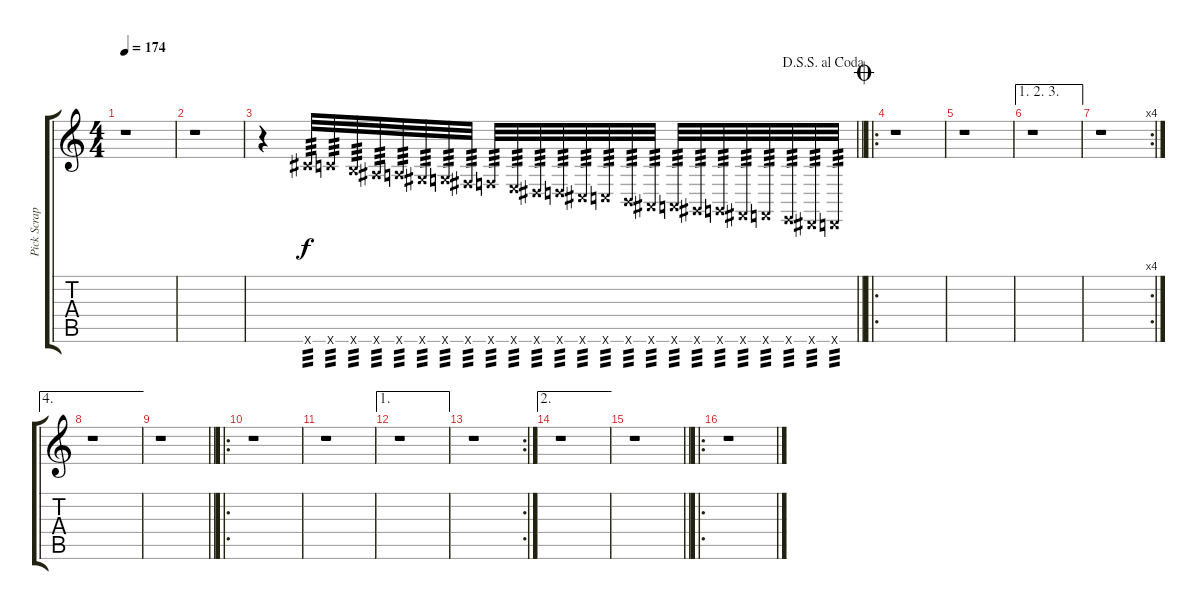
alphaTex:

\track ("Pick Scrape" "Pick Scrap") {instrument guitarfretnoise}
\staff {score tabs}
\tuning (D4 A3 F3 C3 G2 D2) {hide}
\ts (4 4)
\tempo 174
\clef g2
\ks c
r.1{dy f} |
r.1 |
\jump dalsegnosegnoalcoda
\barLineRight lightlight
r.4 23.6{x}.32{tp 3} 22.6{x}.32{tp 3} 21.6{x}.32{tp 3} 20.6{x}.32{tp 3} 19.6{x}.32{tp 3} 18.6{x}.32{tp 3} 17.6{x}.32{tp 3} 16.6{x}.32{tp 3} 15.6{x}.32{tp 3} 14.6{x}.32{tp 3} 13.6{x}.32{tp 3} 12.6{x}.32{tp 3} 11.6{x}.32{tp 3} 10.6{x}.32{tp 3} 9.6{x}.32{tp 3} 8.6{x}.32{tp 3} 7.6{x}.32{tp 3} 6.6{x}.32{tp 3} 5.6{x}.32{tp 3} 4.6{x}.32{tp 3} 3.6{x}.32{tp 3} 2.6{x}.32{tp 3} 1.6{x}.32{tp 3} 0.6{x}.32{tp 3} |
\ro
\jump coda
r.1 |
r.1 |
\ae (1 2 3)
r.1 |
\rc 4
r.1 |
\ae 4
r.1 |
\barLineRight lightlight
r.1 |
\ro
r.1 |
r.1 |
\ae 1
r.1 |
\rc 2
r.1 |
\ae 2
r.1 |
\barLineRight lightlight
r.1 |
\ro
r.1
